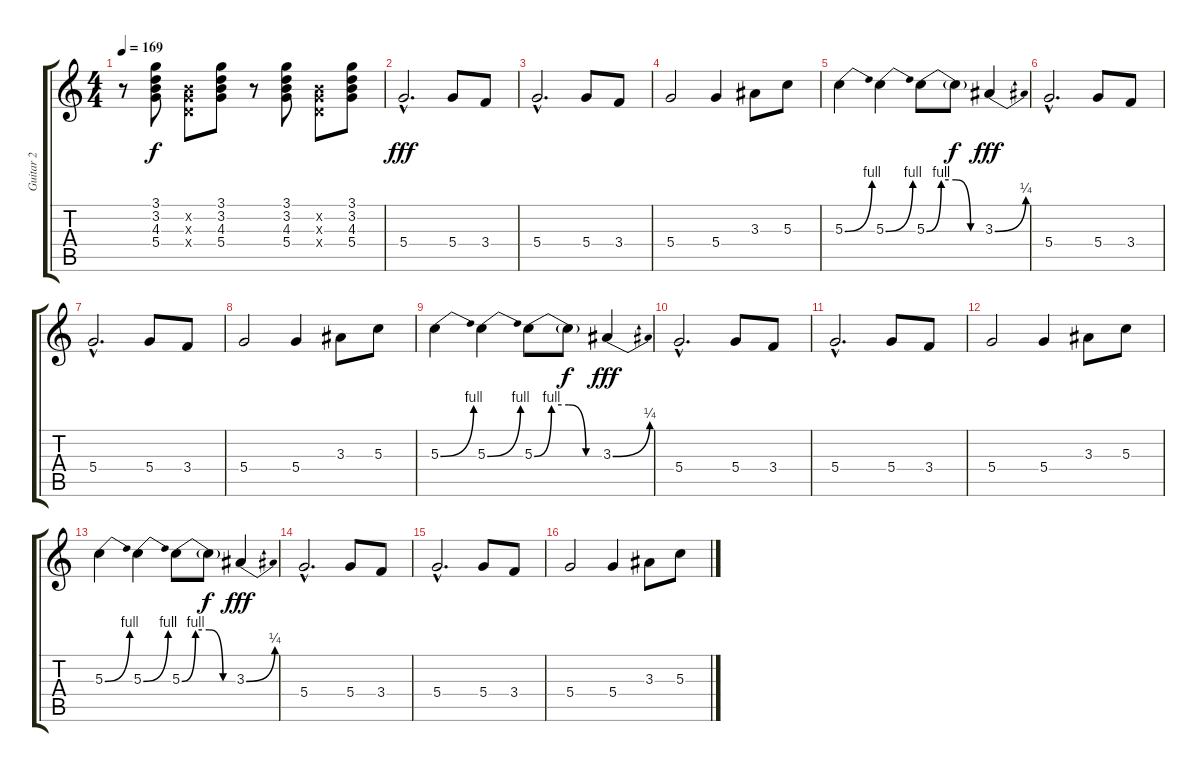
\track ("Guitar 2" "Guitar 2") {instrument overdrivenguitar}
\staff {score tabs}
\tuning (E4 B3 G3 D3 A2 E2) {hide}
\ts (4 4)
\tempo 169
\clef g2
\ks c
r.8{dy f} (3.1 3.2 4.3 5.4).8 (0.2{x} 0.3{x} 0.4{x}).8 (3.1 3.2 4.3 5.4).8 r.8 (3.1 3.2 4.3 5.4).8 (0.2{x} 0.3{x} 0.4{x}).8 (3.1 3.2 4.3 5.4).8 |
5.4{hac}.2{d dy fff volume 16 balance 8 instrument distortionguitar} 5.4.8 3.4.8 |
5.4{hac}.2{d} 5.4.8 3.4.8 |
5.4.2{volume 16 balance 8 instrument distortionguitar} 5.4.4 3.3.8 5.3.8 |
5.3{be (bend 0 0 60 4)}.4 5.3{be (bend 0 0 60 4)}.4 5.3{be (custom 0 0 15 4 30 4 45 0 60 0)}.8 5.3{t}.8{dy f} 3.3{be (bend 0 0 60 1)}.4{dy fff} |
5.4{hac}.2{d volume 16 balance 8 instrument distortionguitar} 5.4.8 3.4.8 |
5.4{hac}.2{d} 5.4.8 3.4.8 |
5.4.2{volume 16 balance 8 instrument distortionguitar} 5.4.4 3.3.8 5.3.8 |
5.3{be (bend 0 0 60 4)}.4 5.3{be (bend 0 0 60 4)}.4 5.3{be (custom 0 0 15 4 30 4 45 0 60 0)}.8 5.3{t}.8{dy f} 3.3{be (bend 0 0 60 1)}.4{dy fff} |
5.4{hac}.2{d volume 16 balance 8 instrument distortionguitar} 5.4.8 3.4.8 |
5.4{hac}.2{d} 5.4.8 3.4.8 |
5.4.2{volume 16 balance 8 instrument distortionguitar} 5.4.4 3.3.8 5.3.8 |
5.3{be (bend 0 0 60 4)}.4 5.3{be (bend 0 0 60 4)}.4 5.3{be (custom 0 0 15 4 30 4 45 0 60 0)}.8 5.3{t}.8{dy f} 3.3{be (bend 0 0 60 1)}.4{dy fff} |
5.4{hac}.2{d volume 16 balance 8 instrument distortionguitar} 5.4.8 3.4.8 |
5.4{hac}.2{d} 5.4.8 3.4.8 |
5.4.2{volume 16 balance 8 instrument distortionguitar} 5.4.4 3.3.8 5.3.8
